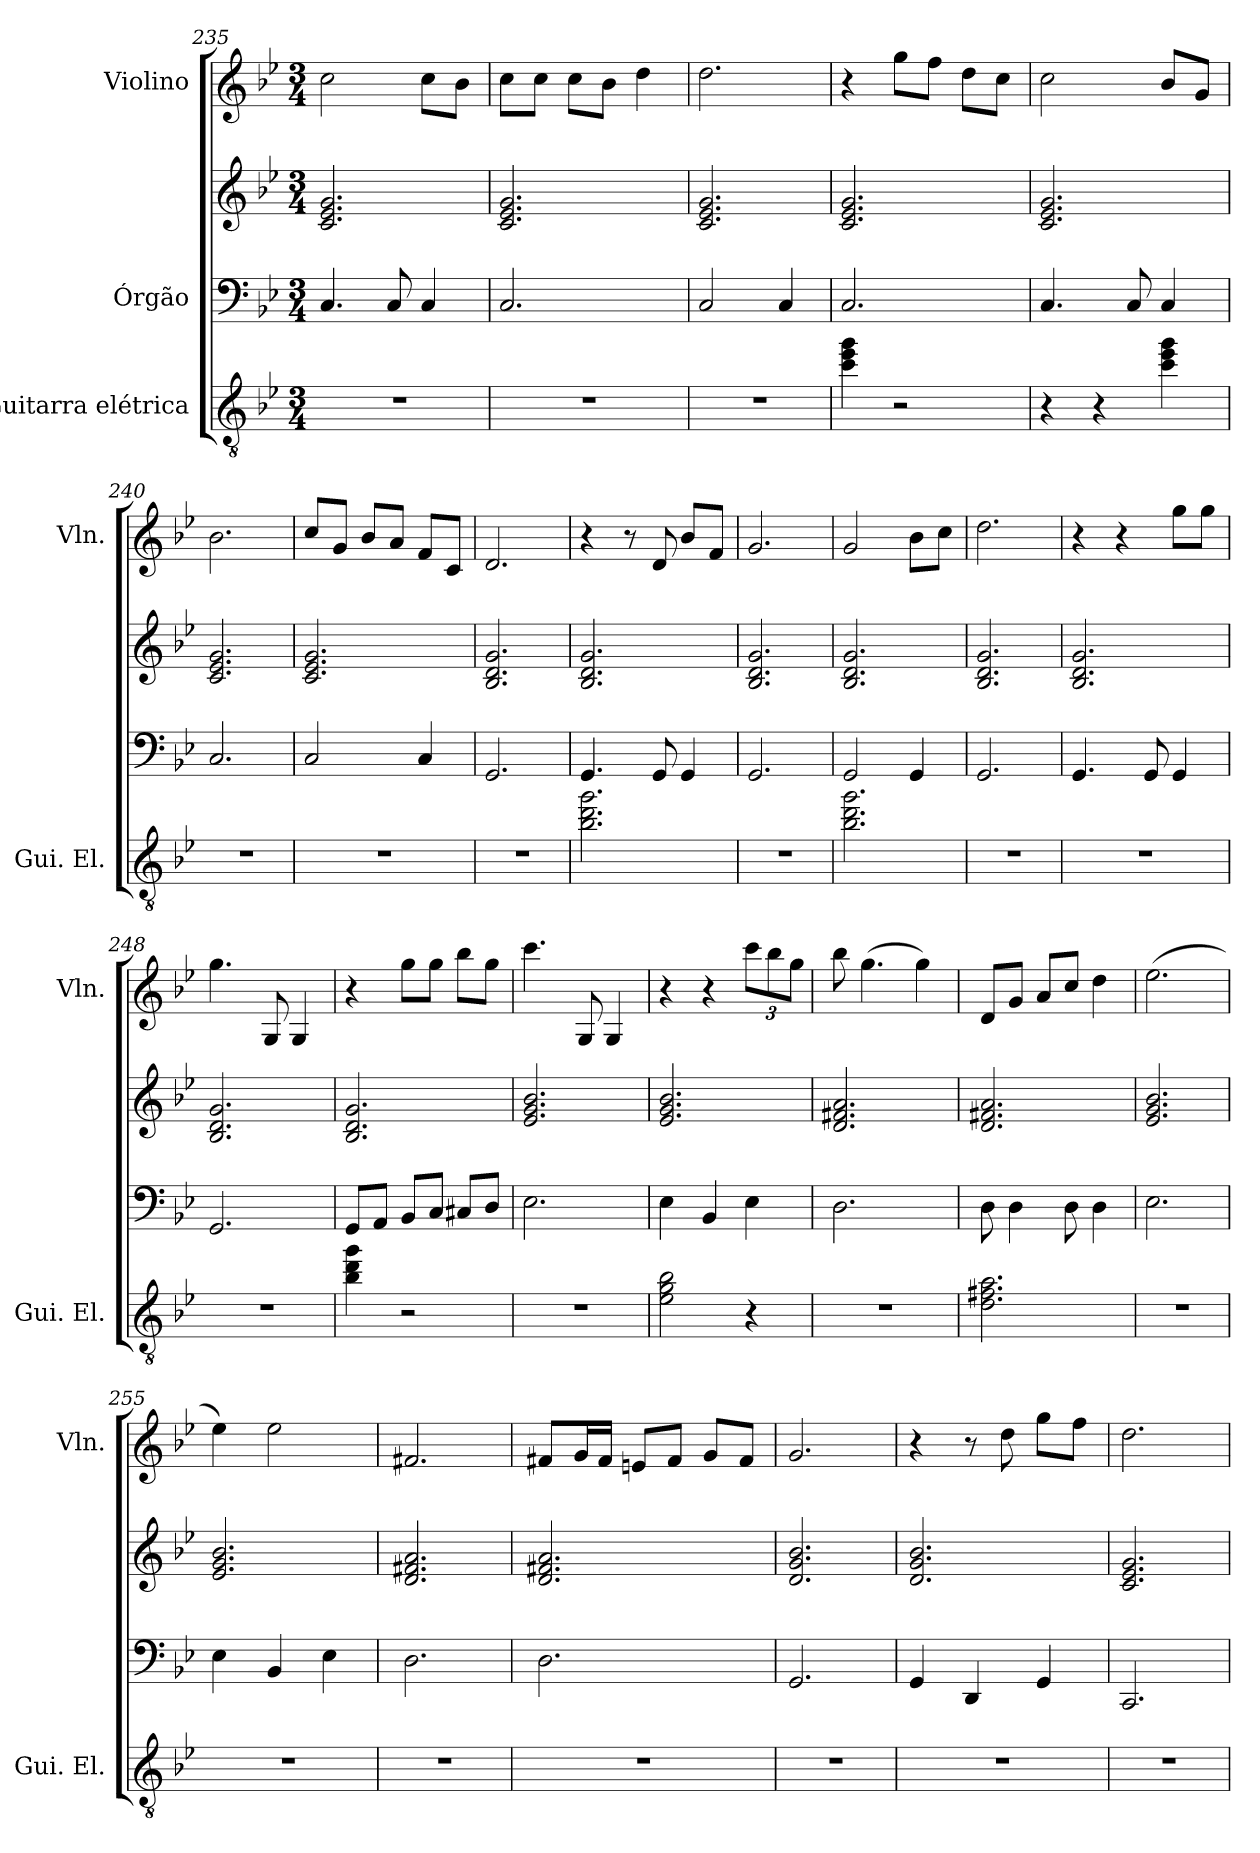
**kern	**kern	**kern	**kern
*part3	*part2	*part2	*part1
*staff4	*staff3	*staff2	*staff1
*I"Guitarra elétrica	*I"Órgão	*	*I"Violino
*I'Gui. El.	*	*	*I'Vln.
*clefGv2	*clefF4	*clefG2	*clefG2
*k[b-e-]	*k[b-e-]	*k[b-e-]	*k[b-e-]
*M3/4	*M3/4	*M3/4	*M3/4
=235	=235	=235	=235
2.r	4.C/	2.c/ 2.e-/ 2.g/	2cc\
.	8C/	.	.
.	4C/	.	8cc\L
.	.	.	8b-\J
!!LO:PB:g=z
=236	=236	=236	=236
2.r	2.C/	2.c/ 2.e-/ 2.g/	8cc\L
.	.	.	8cc\J
.	.	.	8cc\L
.	.	.	8b-\J
.	.	.	4dd\
=237	=237	=237	=237
2.r	2C/	2.c/ 2.e-/ 2.g/	2.dd\
.	4C/	.	.
=238	=238	=238	=238
4cc\ 4ee-\ 4gg\	2.C/	2.c/ 2.e-/ 2.g/	4r
2r	.	.	8gg\L
.	.	.	8ff\J
.	.	.	8dd\L
.	.	.	8cc\J
=239	=239	=239	=239
4r	4.C/	2.c/ 2.e-/ 2.g/	2cc\
4r	.	.	.
.	8C/	.	.
4cc\ 4ee-\ 4gg\	4C/	.	8b-/L
.	.	.	8g/J
=240	=240	=240	=240
2.r	2.C/	2.c/ 2.e-/ 2.g/	2.b-\
=241	=241	=241	=241
2.r	2C/	2.c/ 2.e-/ 2.g/	8cc/L
.	.	.	8g/J
.	.	.	8b-/L
.	.	.	8a/J
.	4C/	.	8f/L
.	.	.	8c/J
=242	=242	=242	=242
2.r	2.GG/	2.B-/ 2.d/ 2.g/	2.d/
=243	=243	=243	=243
2.b-\ 2.dd\ 2.gg\	4.GG/	2.B-/ 2.d/ 2.g/	4r
.	.	.	8r
.	8GG/	.	8d/
.	4GG/	.	8b-/L
.	.	.	8f/J
!!LO:LB:g=z
=244	=244	=244	=244
2.r	2.GG/	2.B-/ 2.d/ 2.g/	2.g/
=245	=245	=245	=245
2.b-\ 2.dd\ 2.gg\	2GG/	2.B-/ 2.d/ 2.g/	2g/
.	4GG/	.	8b-\L
.	.	.	8cc\J
=246	=246	=246	=246
2.r	2.GG/	2.B-/ 2.d/ 2.g/	2.dd\
=247	=247	=247	=247
2.r	4.GG/	2.B-/ 2.d/ 2.g/	4r
.	.	.	4r
.	8GG/	.	.
.	4GG/	.	8gg\L
.	.	.	8gg\J
=248	=248	=248	=248
2.r	2.GG/	2.B-/ 2.d/ 2.g/	4.gg\
.	.	.	8G/
.	.	.	4G/
=249	=249	=249	=249
4b-\ 4dd\ 4gg\	8GG/L	2.B-/ 2.d/ 2.g/	4r
.	8AA/J	.	.
2r	8BB-/L	.	8gg\L
.	8C/J	.	8gg\J
.	8C#X/L	.	8bb-\L
.	8D/J	.	8gg\J
=250	=250	=250	=250
2.r	2.E-\	2.e-/ 2.g/ 2.b-/	4.ccc\
.	.	.	8G/
.	.	.	4G/
=251	=251	=251	=251
2e-\ 2g\ 2b-\	4E-\	2.e-/ 2.g/ 2.b-/	4r
.	4BB-/	.	4r
*	*	*	*Xbrackettup
4r	4E-\	.	12ccc\L
.	.	.	12bb-\
.	.	.	12gg\J
!!LO:LB:g=z
=252	=252	=252	=252
2.r	2.D\	2.d/ 2.f#X/ 2.a/	8bb-\
.	.	.	(4.gg\
.	.	.	4gg\)
=253	=253	=253	=253
2.d\ 2.f#X\ 2.a\	8D\	2.d/ 2.f#X/ 2.a/	8d/L
.	4D\	.	8g/J
.	.	.	8a/L
.	8D\	.	8cc/J
.	4D\	.	4dd\
=254	=254	=254	=254
2.r	2.E-\	2.e-/ 2.g/ 2.b-/	(2.ee-\
=255	=255	=255	=255
2.r	4E-\	2.e-/ 2.g/ 2.b-/	4ee-\)
.	4BB-/	.	2ee-\
.	4E-\	.	.
=256	=256	=256	=256
2.r	2.D\	2.d/ 2.f#X/ 2.a/	2.f#X/
=257	=257	=257	=257
2.r	2.D\	2.d/ 2.f#X/ 2.a/	8f#X/L
.	.	.	16g/L
.	.	.	16f#/JJ
.	.	.	8en/L
.	.	.	8f#/J
.	.	.	8g/L
.	.	.	8f#/J
=258	=258	=258	=258
2.r	2.GG/	2.d/ 2.g/ 2.b-/	2.g/
=259	=259	=259	=259
2.r	4GG/	2.d/ 2.g/ 2.b-/	4r
.	4DD/	.	8r
.	.	.	8dd\
.	4GG/	.	8gg\L
.	.	.	8ff\J
=260	=260	=260	=260
2.r	2.CC/	2.c/ 2.e-/ 2.g/	2.dd\
=	=	=	=
*-	*-	*-	*-
